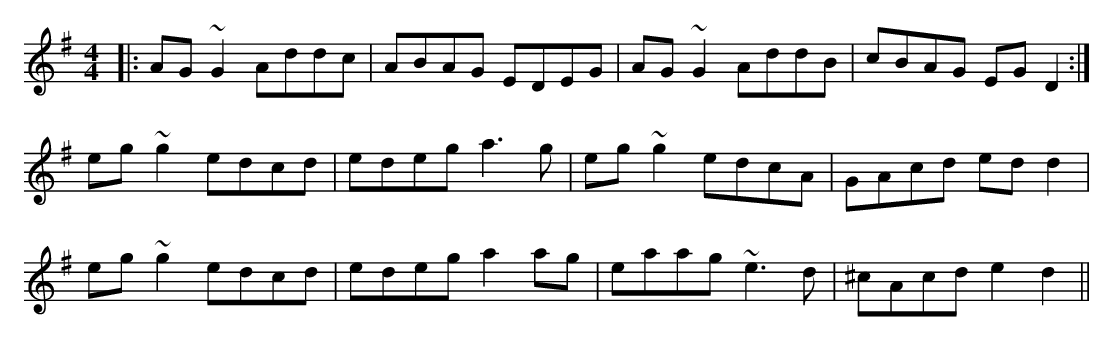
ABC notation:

X:1
M:4/4
K:Dmix
|:AG~G2 Addc|ABAG EDEG|AG~G2 AddB|cBAG EGD2:|
eg~g2 edcd|edeg a3g|eg~g2 edcA|GAcd edd2|
eg~g2 edcd|edeg a2ag|eaag ~e3d|^cAcd e2d2||
